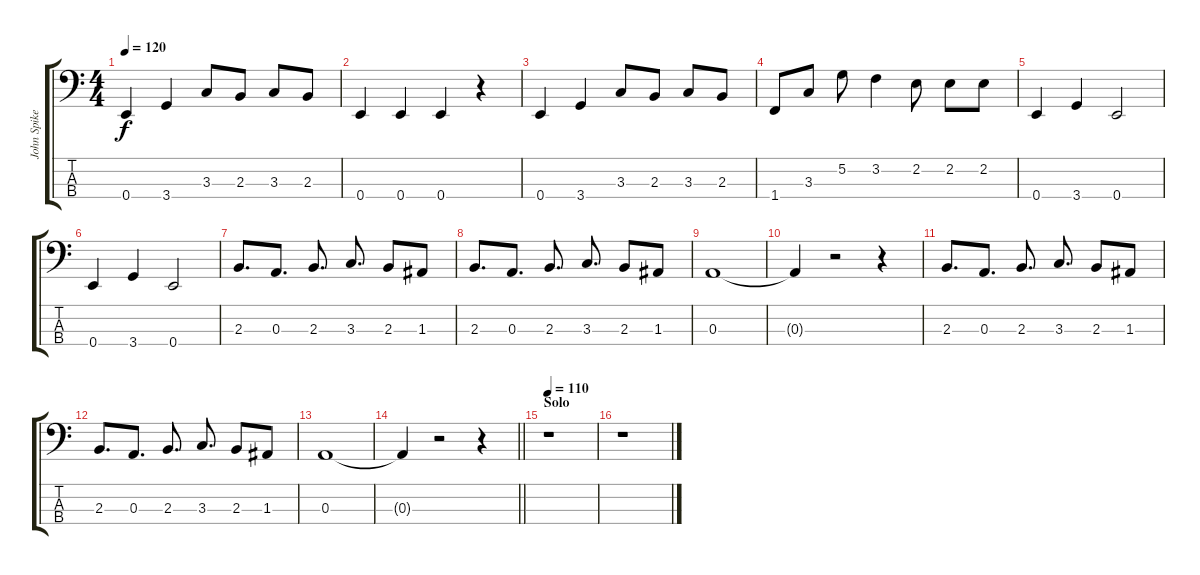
\track ("John Spiker" "John Spike") {solo instrument electricbassfinger}
\staff {score tabs}
\tuning (G2 D2 A1 E1) {hide}
\ts (4 4)
\tempo 120
\clef f4
\ks c
0.4.4{dy f} 3.4.4 3.3.8 2.3.8 3.3.8 2.3.8 |
0.4.4 0.4.4 0.4.4 r.4 |
0.4.4 3.4.4 3.3.8 2.3.8 3.3.8 2.3.8 |
1.4.8 3.3.8 5.2.8 3.2.4 2.2.8 2.2.8 2.2.8 |
0.4.4 3.4.4 0.4.2 |
0.4.4 3.4.4 0.4.2 |
2.3.8{d} 0.3.8{d} 2.3.8{d} 3.3.8{d} 2.3.8 1.3.8 |
2.3.8{d} 0.3.8{d} 2.3.8{d} 3.3.8{d} 2.3.8 1.3.8 |
0.3.1 |
0.3{t}.4 r.2 r.4 |
2.3.8{d} 0.3.8{d} 2.3.8{d} 3.3.8{d} 2.3.8 1.3.8 |
2.3.8{d} 0.3.8{d} 2.3.8{d} 3.3.8{d} 2.3.8 1.3.8 |
0.3.1 |
\barLineRight lightlight
0.3{t}.4 r.2 r.4 |
\section ("" "Solo")
\tempo 110
r.1 |
r.1
